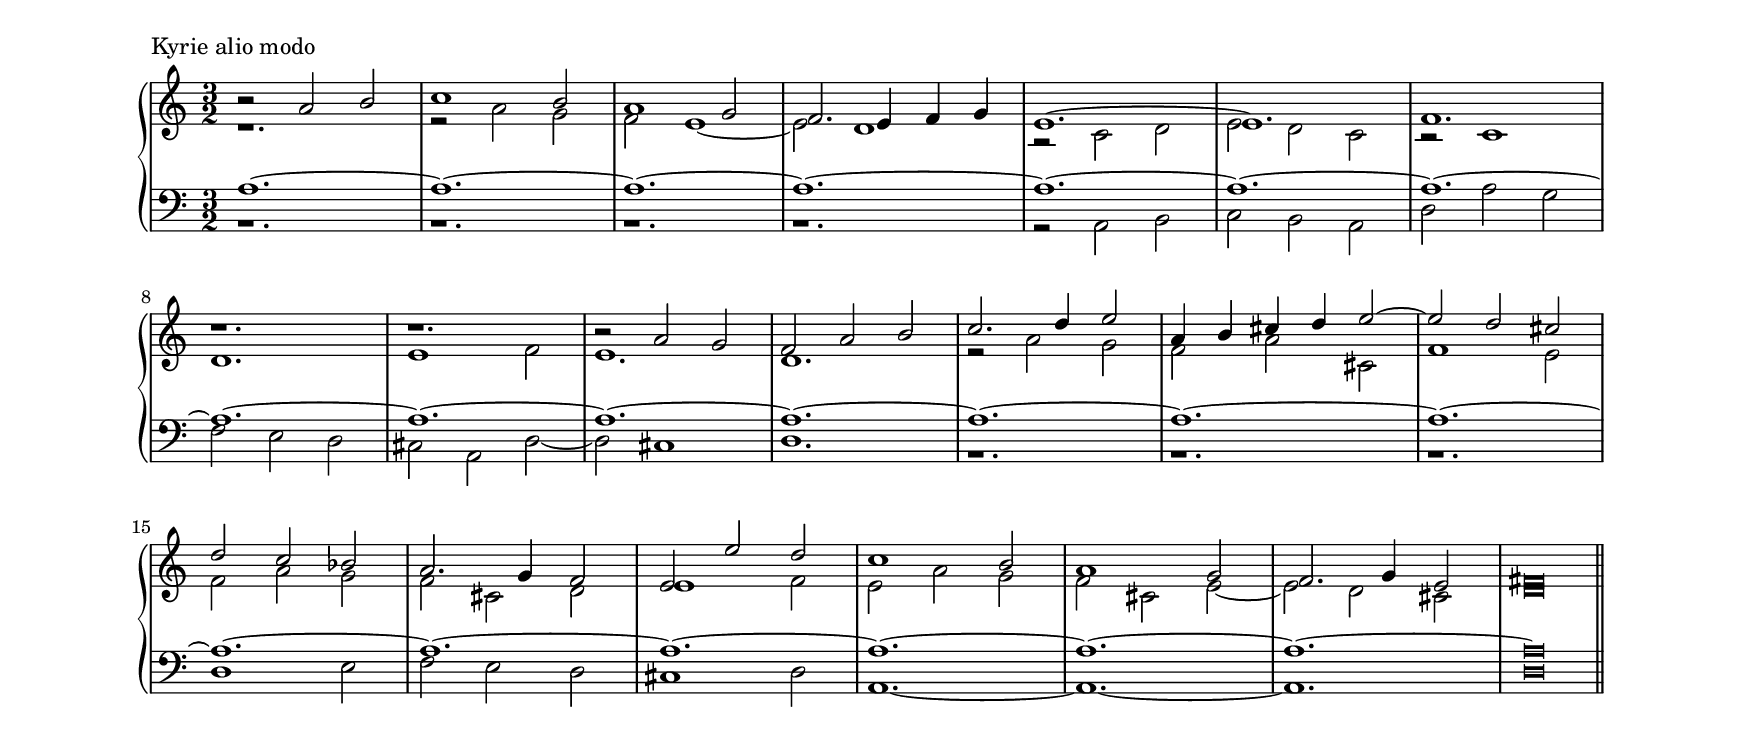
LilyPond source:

%! Title: Kyrie alio Modo 
%! Part: I
%! No: 13
%! Remark:

\version "2.22.1"
\include "italiano.ly"

%****************************************************************
% Start cut-&-pastable-section

%****************************************************************

\paper {
  % Set paper
  #(set-paper-size "a4landscape")
  indent = 0\mm
  line-width = 250\mm
  ragged-right = ##f
  line-width = #(- line-width (* mm 3.000000) (* mm 1))
}

\layout {
  \context {
    \Score
    \override SpacingSpanner.base-shortest-duration = #(ly:make-moment 1/16)
    \override SpacingSpanner.uniform-stretching = ##t 
  }
}

%*****************************************
%  Set Header
%*****************************************
\header {
  %title = "KYRIE"
  %subtitle = "Kyrie. Alio modo"
  %subsubtitle = "Fiori Musicali"
  %composer = "G. Frescobaldi"
  %opus = "F.12/13"
  %tagline = "© 2022 Hautbois Project"
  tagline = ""
}

%*****************************************
% Start Voice
% Write the voices here
%*****************************************
MyMeter = \time 3/2
MyTempo = \tempo "Adantino"
MyKey = \key do \major
PieceName = "Kyrie alio modo"
MyFinalBar = \bar "||"

PieceXIIIS = \relative la' {
  % bar 1 - 5
  si2\rest la si | do1 si2 | la1 sol2 |
  fa2. mi4 fa sol | mi1.~ |
  
  % bar 6 - 11
  mi1. | fa1. | si1.\rest | si1.\rest | si2\rest la sol | fa la si |
  
  % bar 12 - 16
  do2. re4 mi2 | la,4 si dod re mi2~ | mi re dod |
  re do sib | la2. sol4 fa2 |
  
  % bar 17 - 21
  mi mi' re | do1 si2 | la1 sol2 | fa2. sol4 mi2 |
  \once \override NoteHead.style = #'baroque
  fad\breve*1/2
  
  \MyFinalBar
}

PieceXIIIA = \relative la' {
  % bar 1 - 5
  do,1.\rest | r2 la' sol | fa mi1~ | mi2 re1 | r2 do re |
  
  % bar 6 - 11
  mi re do | r do1 | re1. | mi1 fa2 | mi1. | re1. |
  
  % bar 12 - 16
  r2 la' sol | fa la dod, | fa1 mi2 |
  fa la sol | fa dod re |
  
  % bar 17 - 21
  mi1 fa2 | mi la sol | fa dod mi~ | mi re dod |
  \once \override NoteHead.style = #'baroque
  re\breve*1/2
  \MyFinalBar
}

PieceXIIIT = \relative la {
  % bar 1 - 5
  la1.~ | la1.~ | la1.~ | la1.~ | la1.~ |
  
  % bar 6 - 11
  la1.~ | la1.~ | la1.~ | la1.~ | la1.~ | la1.~ | 
  
  % bar 12 - 16
  la1.~ | la1.~ | la1.~ | la1.~ | la1.~ | 
  
  % bar 17 - 21
  la1.~ | la1.~ | la1.~ | la1.~ |
  \once \override NoteHead.style = #'baroque
  la\breve*1/2
  
  \MyFinalBar
}

PieceXIIIB = \relative la, {
  % bar 1 - 5
  sol1.\rest | sol1.\rest | sol1.\rest | sol1.\rest | r2 la si |
  
  % bar 6 - 11
  do si la | re la' sol | fa mi re |
  dod la re~ | re dod1 | re1. | 
  
  % bar 12 - 16
  sol,1.\rest | sol1.\rest | sol1.\rest | re'1 mi2 | fa2 mi re | 
  
  % bar 17 - 21
  dod1 re2 | la1.~ | la1.~ | la1. | 
  \once \override NoteHead.style = #'baroque
  re\breve*1/2
  
  \MyFinalBar
}
%*****************************************
%  Start Score
%*****************************************

\markup { \vspace #1 }
\score {
  \header {
    piece = \PieceName
  }
  \new PianoStaff <<
    \new Staff = "up" {
      \clef "treble" 
      %\MyTempo
      \MyKey
      \MyMeter
      <<
        \PieceXIIIS
        \\
        \PieceXIIIA
      >>
    }
    \new Staff = "down" {
      \clef "bass" 
      %\MyTempo
      \MyKey
      \MyMeter
      <<
        \PieceXIIIT
        \\
        \PieceXIIIB
      >>
    }
  >>
}